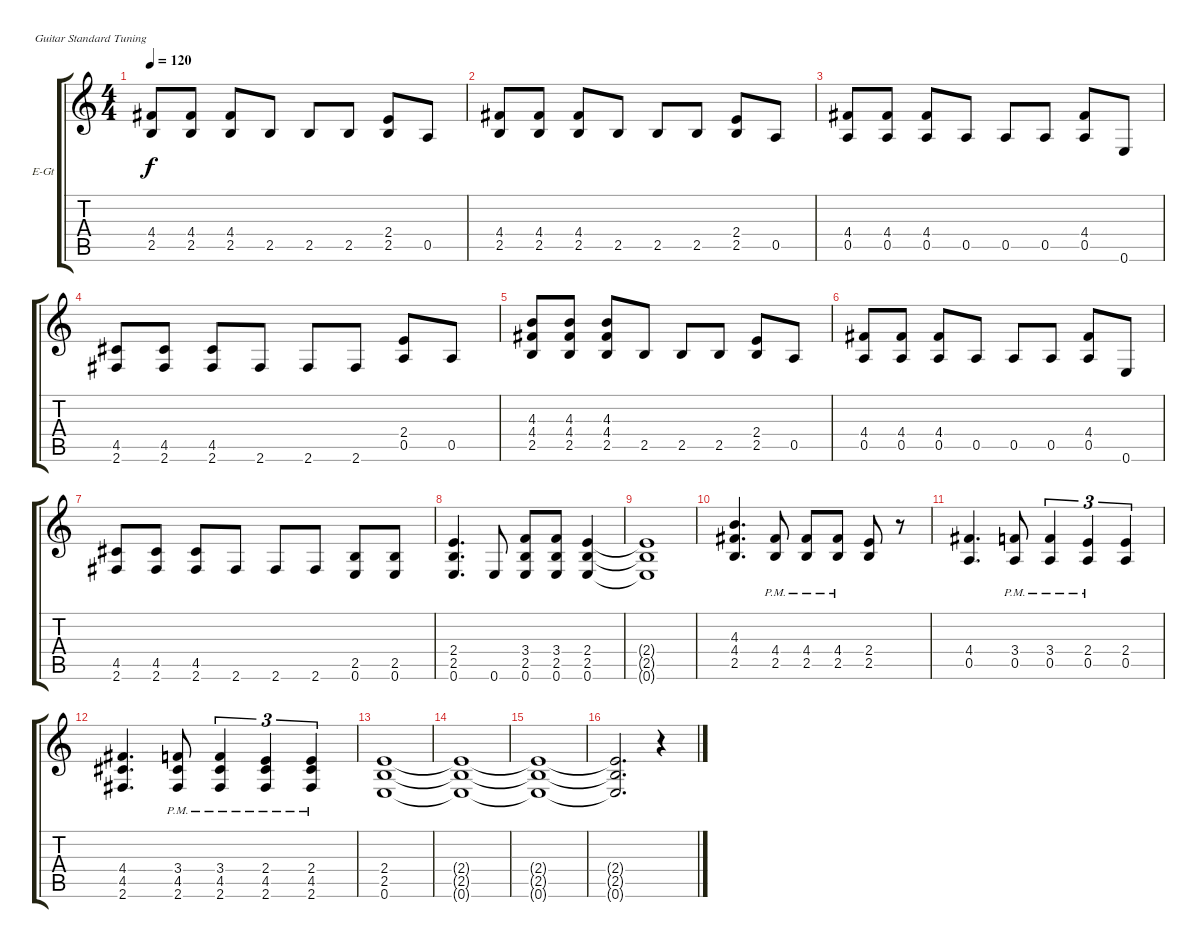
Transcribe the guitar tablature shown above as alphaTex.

\defaultSystemsLayout 4
\bracketExtendMode groupsimilarinstruments
\firstSystemTrackNameOrientation horizontal
\otherSystemsTrackNameOrientation horizontal
\track ("Hetfield" "E-Gt") {instrument distortionguitar}
\staff {score tabs}
\tuning (E4 B3 G3 D3 A2 E2)
\ts (4 4)
\tempo 120
\clef g2
\ks c
(4.4 2.5).8{dy f} (4.4 2.5).8 (4.4 2.5).8 2.5.8 2.5.8 2.5.8 (2.4 2.5).8 0.5.8 |
(4.4 2.5).8 (4.4 2.5).8 (4.4 2.5).8 2.5.8 2.5.8 2.5.8 (2.4 2.5).8 0.5.8 |
(4.4 0.5).8 (4.4 0.5).8 (4.4 0.5).8 0.5.8 0.5.8 0.5.8 (4.4 0.5).8 0.6.8 |
(4.5 2.6).8 (4.5 2.6).8 (4.5 2.6).8 2.6.8 2.6.8 2.6.8 (2.4 0.5).8 0.5.8 |
(4.3 4.4 2.5).8 (4.3 4.4 2.5).8 (4.3 4.4 2.5).8 2.5.8 2.5.8 2.5.8 (2.4 2.5).8 0.5.8 |
(4.4 0.5).8 (4.4 0.5).8 (4.4 0.5).8 0.5.8 0.5.8 0.5.8 (4.4 0.5).8 0.6.8 |
(4.5 2.6).8 (4.5 2.6).8 (4.5 2.6).8 2.6.8 2.6.8 2.6.8 (2.5 0.6).8 (2.5 0.6).8 |
(2.4 2.5 0.6).4{d} 0.6.8 (3.4 2.5 0.6).8 (3.4 2.5 0.6).8 (2.4 2.5 0.6).4 |
(2.4{t} 2.5{t} 0.6{t}).1 |
(4.3 4.4 2.5).4{d} (4.4{pm} 2.5{pm}).8 (4.4{pm} 2.5{pm}).8 (4.4{pm} 2.5{pm}).8 (2.4 2.5).8 r.8 |
(4.4 0.5).4{d} (3.4{pm} 0.5{pm}).8 (3.4{pm} 0.5{pm}).4{tu (3 2)} (2.4{pm} 0.5{pm}).4{tu (3 2)} (2.4 0.5).4{tu (3 2)} |
(4.4 4.5 2.6).4{d} (3.4{pm} 4.5{pm} 2.6{pm}).8 (3.4{pm} 4.5{pm} 2.6{pm}).4{tu (3 2)} (2.4{pm} 4.5{pm} 2.6{pm}).4{tu (3 2)} (2.4{pm} 4.5{pm} 2.6{pm}).4{tu (3 2)} |
(2.4 2.5 0.6).1 |
(2.4{t} 2.5{t} 0.6{t}).1 |
(2.4{t} 2.5{t} 0.6{t}).1 |
(2.4{t} 2.5{t} 0.6{t}).2{d} r.4
